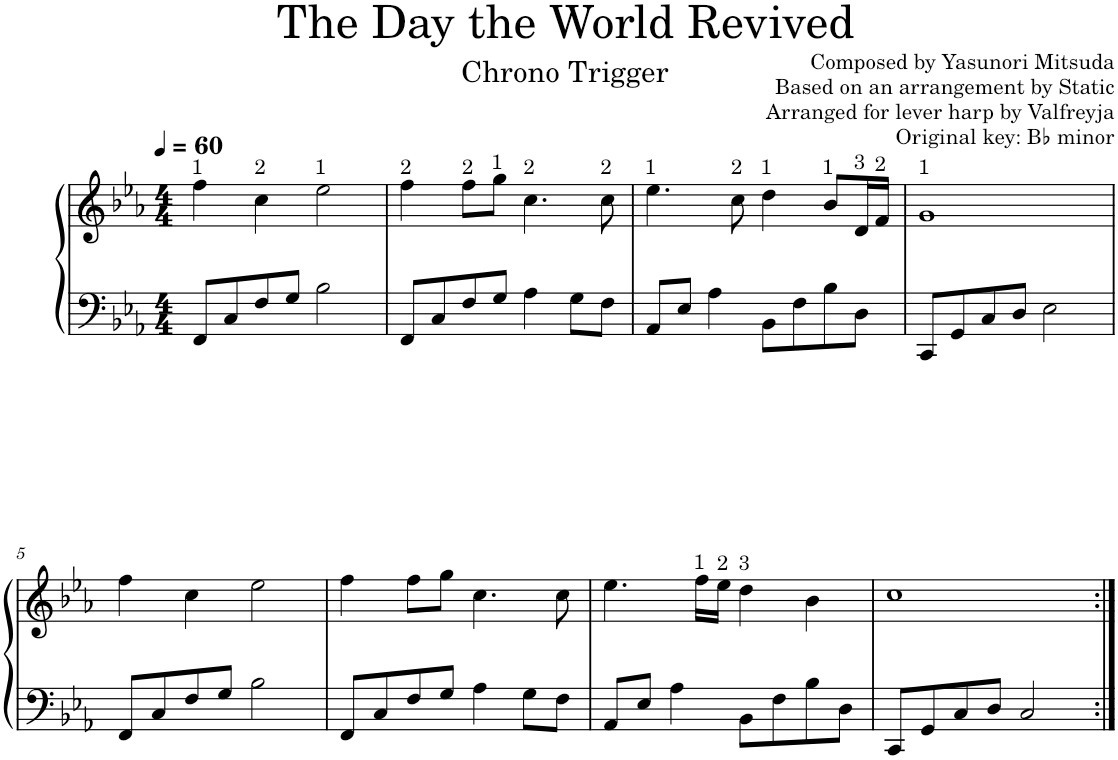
**kern	**kern
*part1	*part1
*staff2	*staff1
*I"Harp	*
*I'Hrp.	*
*clefF4	*clefG2
*k[b-e-a-]	*k[b-e-a-]
*M4/4	*M4/4
*MM60	*MM60
=1	=1
!	!LO:TX:a:t=1
8FF/L	4ff\
8C/	.
!	!LO:TX:a:t=2
8F/	4cc\
8G/J	.
!	!LO:TX:a:t=1
2B-\	2ee-\
=2	=2
!	!LO:TX:a:t=2
8FF/L	4ff\
8C/	.
!	!LO:TX:a:t=2
8F/	8ff\L
!	!LO:TX:a:t=1
8G/J	8gg\J
!	!LO:TX:a:t=2
4A-\	4.cc\
8G\L	.
!	!LO:TX:a:t=2
8F\J	8cc\
=3	=3
!	!LO:TX:a:t=1
8AA-/L	4.ee-\
8E-/J	.
4A-\	.
!	!LO:TX:a:t=2
.	8cc\
!	!LO:TX:a:t=1
8BB-\L	4dd\
8F\	.
!	!LO:TX:a:t=1
8B-\	8b-/L
!	!LO:TX:a:t=3
8D\J	16d/L
!	!LO:TX:a:t=2
.	16f/JJ
=4	=4
!	!LO:TX:a:t=1
8CC/L	1g
8GG/	.
8C/	.
8D/J	.
2E-\	.
!!LO:LB:g=z
=5	=5
8FF/L	4ff\
8C/	.
8F/	4cc\
8G/J	.
2B-\	2ee-\
=6	=6
8FF/L	4ff\
8C/	.
8F/	8ff\L
8G/J	8gg\J
4A-\	4.cc\
8G\L	.
8F\J	8cc\
=7	=7
8AA-/L	4.ee-\
8E-/J	.
4A-\	.
!	!LO:TX:a:t=1
.	16ff\LL
!	!LO:TX:a:t=2
.	16ee-\JJ
!	!LO:TX:a:t=3
8BB-\L	4dd\
8F\	.
8B-\	4b-\
8D\J	.
=8	=8
8CC/L	1cc
8GG/	.
8C/	.
8D/J	.
2C/	.
=:|!	=:|!
*-	*-
